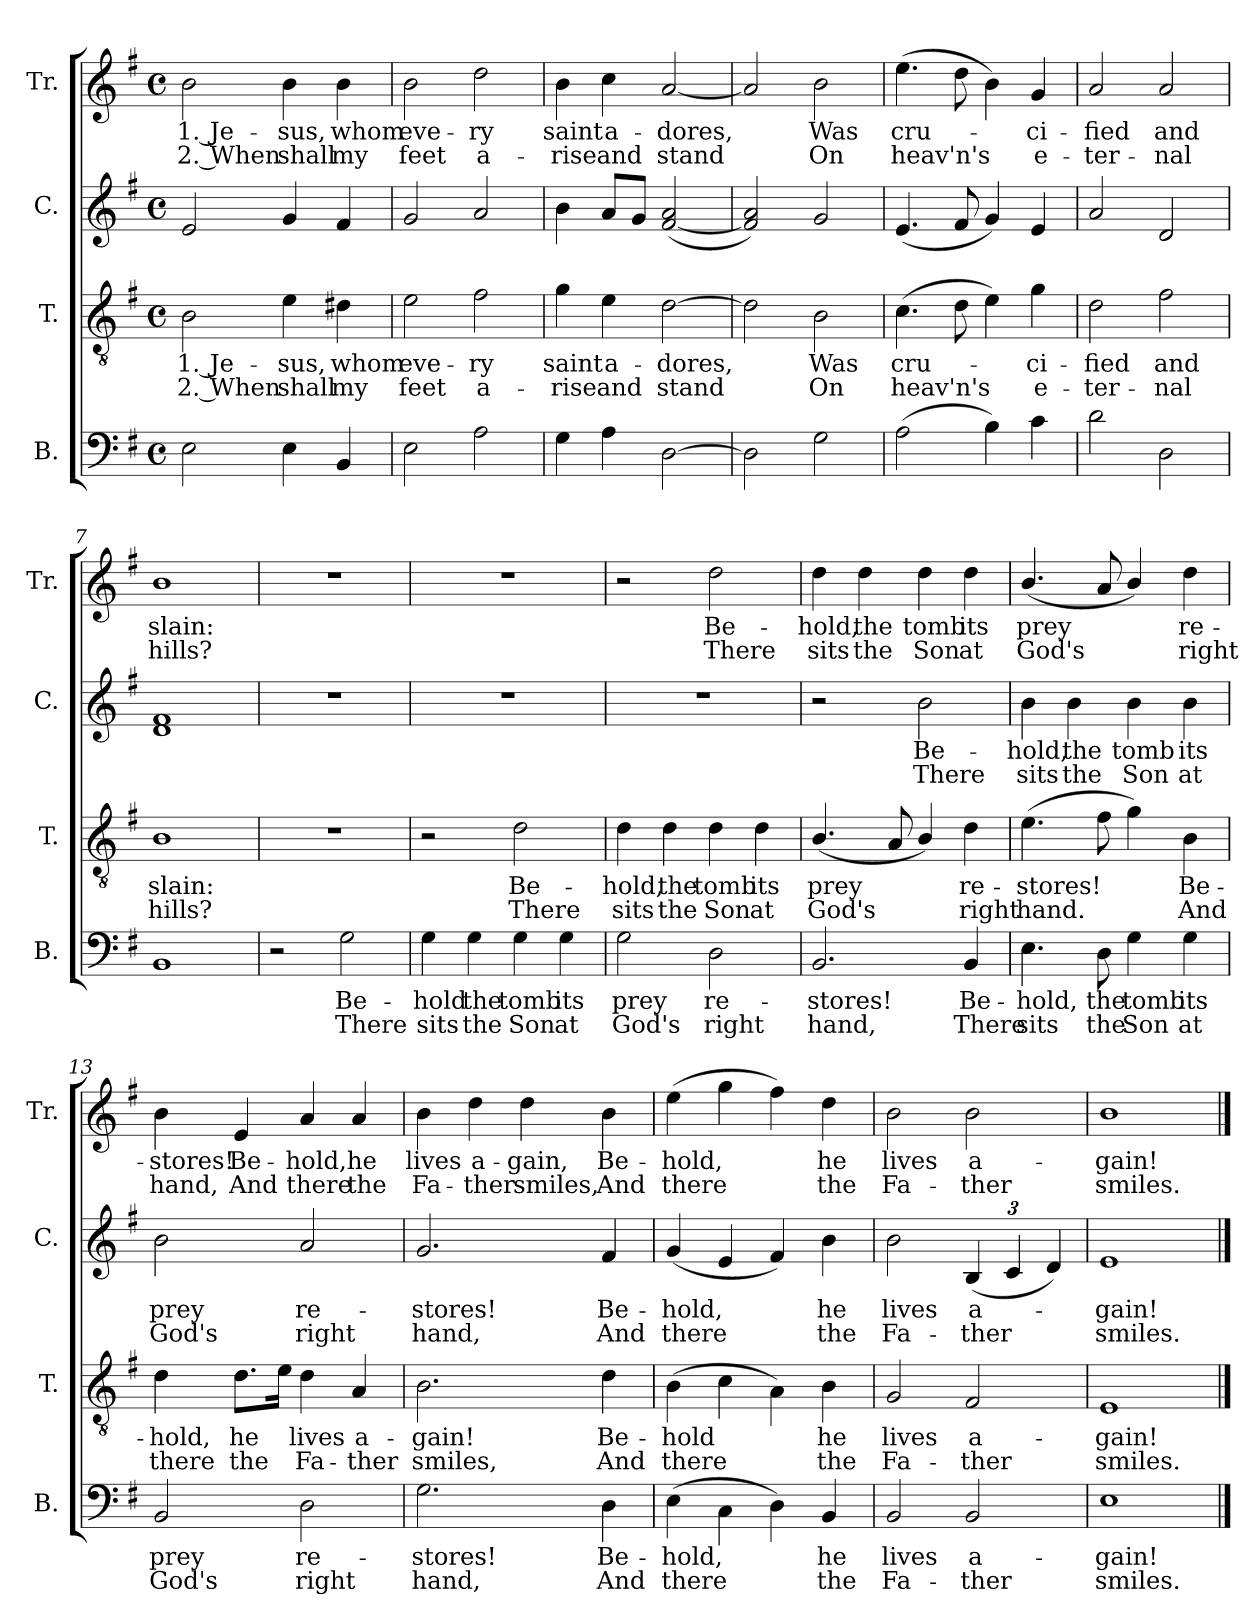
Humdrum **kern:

**kern	**text	**text	**kern	**text	**text	**kern	**text	**text	**kern	**text	**text
*part4	*part4	*part4	*part3	*part3	*part3	*part2	*part2	*part2	*part1	*part1	*part1
*staff4	*staff4	*staff4	*staff3	*staff3	*staff3	*staff2	*staff2	*staff2	*staff1	*staff1	*staff1
*I"B.	*	*	*I"T.	*	*	*I"C.	*	*	*I"Tr.	*	*
*I'B.	*	*	*I'T.	*	*	*I'C.	*	*	*I'Tr.	*	*
*clefF4	*	*	*clefGv2	*	*	*clefG2	*	*	*clefG2	*	*
*k[f#]	*	*	*k[f#]	*	*	*k[f#]	*	*	*k[f#]	*	*
*M4/4	*	*	*M4/4	*	*	*M4/4	*	*	*M4/4	*	*
*met(c)	*	*	*met(c)	*	*	*met(c)	*	*	*met(c)	*	*
*MM120	*	*	*MM120	*	*	*MM120	*	*	*MM120	*	*
=1	=1	=1	=1	=1	=1	=1	=1	=1	=1	=1	=1
!	!	!	!	!LO:LY:b	!LO:LY:b	!	!	!	!	!LO:LY:b	!LO:LY:b
2E\	.	.	2B\	1. Je-	2. When	2e/	.	.	2b\	1. Je-	2. When
!	!	!	!	!LO:LY:b	!LO:LY:b	!	!	!	!	!LO:LY:b	!LO:LY:b
4E\	.	.	4e\	-sus,	shall	4g/	.	.	4b\	-sus,	shall
!	!	!	!	!LO:LY:b	!LO:LY:b	!	!	!	!	!LO:LY:b	!LO:LY:b
4BB/	.	.	4d#X\	whom	my	4f#/	.	.	4b\	whom	my
=2	=2	=2	=2	=2	=2	=2	=2	=2	=2	=2	=2
!	!	!	!	!LO:LY:b	!LO:LY:b	!	!	!	!	!LO:LY:b	!LO:LY:b
2E\	.	.	2e\	eve-	feet	2g/	.	.	2b\	eve-	feet
!	!	!	!	!LO:LY:b	!LO:LY:b	!	!	!	!	!LO:LY:b	!LO:LY:b
2A\	.	.	2f#\	-ry	a-	2a/	.	.	2dd\	-ry	a-
=3	=3	=3	=3	=3	=3	=3	=3	=3	=3	=3	=3
!	!	!	!	!LO:LY:b	!LO:LY:b	!	!	!	!	!LO:LY:b	!LO:LY:b
4G\	.	.	4g\	saint	-rise	4b\	.	.	4b\	saint	-rise
!	!	!	!	!LO:LY:b	!LO:LY:b	!	!	!	!	!LO:LY:b	!LO:LY:b
4A\	.	.	4e\	a-	and	8a/L	.	.	4cc\	a-	and
.	.	.	.	.	.	8g/J	.	.	.	.	.
!	!	!	!	!LO:LY:b	!LO:LY:b	!	!	!	!	!LO:LY:b	!LO:LY:b
[2D\	.	.	[2d\	-dores,	stand	([2f#/ 2a/	.	.	[2a/	-dores,	stand
=4	=4	=4	=4	=4	=4	=4	=4	=4	=4	=4	=4
2D\]	.	.	2d\]	.	.	2f#/] 2a/)	.	.	2a/]	.	.
!	!	!	!	!LO:LY:b	!LO:LY:b	!	!	!	!	!LO:LY:b	!LO:LY:b
2G\	.	.	2B\	Was	On	2g/	.	.	2b\	Was	On
=5	=5	=5	=5	=5	=5	=5	=5	=5	=5	=5	=5
!	!	!	!	!LO:LY:b	!LO:LY:b	!	!	!	!	!LO:LY:b	!LO:LY:b
(2A\	.	.	(4.c\	cru-	heav'n's	(4.e/	.	.	(4.ee\	cru-	heav'n's
.	.	.	8d\	.	.	8f#/	.	.	8dd\	.	.
4B\)	.	.	4e\)	.	.	4g/)	.	.	4b\)	.	.
!	!	!	!	!LO:LY:b	!LO:LY:b	!	!	!	!	!LO:LY:b	!LO:LY:b
4c\	.	.	4g\	-ci-	e-	4e/	.	.	4g/	-ci-	e-
=6	=6	=6	=6	=6	=6	=6	=6	=6	=6	=6	=6
!	!	!	!	!LO:LY:b	!LO:LY:b	!	!	!	!	!LO:LY:b	!LO:LY:b
2d\	.	.	2d\	-fied	-ter-	2a/	.	.	2a/	-fied	-ter-
!	!	!	!	!LO:LY:b	!LO:LY:b	!	!	!	!	!LO:LY:b	!LO:LY:b
2D\	.	.	2f#\	and	-nal	2d/	.	.	2a/	and	-nal
=7	=7	=7	=7	=7	=7	=7	=7	=7	=7	=7	=7
!	!	!	!	!LO:LY:b	!LO:LY:b	!	!	!	!	!LO:LY:b	!LO:LY:b
1BB	.	.	1B	slain:	hills?	1d 1f#	.	.	1b	slain:	hills?
=8	=8	=8	=8	=8	=8	=8	=8	=8	=8	=8	=8
2r	.	.	1r	.	.	1r	.	.	1r	.	.
!	!LO:LY:b	!LO:LY:b	!	!	!	!	!	!	!	!	!
2G\	Be-	There	.	.	.	.	.	.	.	.	.
=9	=9	=9	=9	=9	=9	=9	=9	=9	=9	=9	=9
!	!LO:LY:b	!LO:LY:b	!	!	!	!	!	!	!	!	!
4G\	-hold	sits	2r	.	.	1r	.	.	1r	.	.
!	!LO:LY:b	!LO:LY:b	!	!	!	!	!	!	!	!	!
4G\	the	the	.	.	.	.	.	.	.	.	.
!	!LO:LY:b	!LO:LY:b	!	!LO:LY:b	!LO:LY:b	!	!	!	!	!	!
4G\	tomb	Son	2d\	Be-	There	.	.	.	.	.	.
!	!LO:LY:b	!LO:LY:b	!	!	!	!	!	!	!	!	!
4G\	its	at	.	.	.	.	.	.	.	.	.
=10	=10	=10	=10	=10	=10	=10	=10	=10	=10	=10	=10
!	!LO:LY:b	!LO:LY:b	!	!LO:LY:b	!LO:LY:b	!	!	!	!	!	!
2G\	prey	God's	4d\	-hold,	sits	1r	.	.	2r	.	.
!	!	!	!	!LO:LY:b	!LO:LY:b	!	!	!	!	!	!
.	.	.	4d\	the	the	.	.	.	.	.	.
!	!LO:LY:b	!LO:LY:b	!	!LO:LY:b	!LO:LY:b	!	!	!	!	!LO:LY:b	!LO:LY:b
2D\	re-	right	4d\	tomb	Son	.	.	.	2dd\	Be-	There
!	!	!	!	!LO:LY:b	!LO:LY:b	!	!	!	!	!	!
.	.	.	4d\	its	at	.	.	.	.	.	.
=11	=11	=11	=11	=11	=11	=11	=11	=11	=11	=11	=11
!	!LO:LY:b	!LO:LY:b	!	!LO:LY:b	!LO:LY:b	!	!	!	!	!LO:LY:b	!LO:LY:b
2.BB/	-stores!	hand,	(4.B/	prey	God's	2r	.	.	4dd\	-hold,	sits
!	!	!	!	!	!	!	!	!	!	!LO:LY:b	!LO:LY:b
.	.	.	.	.	.	.	.	.	4dd\	the	the
.	.	.	8A/	.	.	.	.	.	.	.	.
!	!	!	!	!	!	!	!LO:LY:b	!LO:LY:b	!	!LO:LY:b	!LO:LY:b
.	.	.	4B/)	.	.	2b\	Be-	There	4dd\	tomb	Son
!	!LO:LY:b	!LO:LY:b	!	!LO:LY:b	!LO:LY:b	!	!	!	!	!LO:LY:b	!LO:LY:b
4BB/	Be-	There	4d\	re-	right	.	.	.	4dd\	its	at
=12	=12	=12	=12	=12	=12	=12	=12	=12	=12	=12	=12
!	!LO:LY:b	!LO:LY:b	!	!LO:LY:b	!LO:LY:b	!	!LO:LY:b	!LO:LY:b	!	!LO:LY:b	!LO:LY:b
4.E\	-hold,	sits	(4.e\	-stores!	hand.	4b\	-hold,	sits	(4.b/	prey	God's
!	!	!	!	!	!	!	!LO:LY:b	!LO:LY:b	!	!	!
.	.	.	.	.	.	4b\	the	the	.	.	.
!	!LO:LY:b	!LO:LY:b	!	!	!	!	!	!	!	!	!
8D\	the	the	8f#\	.	.	.	.	.	8a/	.	.
!	!LO:LY:b	!LO:LY:b	!	!	!	!	!LO:LY:b	!LO:LY:b	!	!	!
4G\	tomb	Son	4g\)	.	.	4b\	tomb	Son	4b/)	.	.
!	!LO:LY:b	!LO:LY:b	!	!LO:LY:b	!LO:LY:b	!	!LO:LY:b	!LO:LY:b	!	!LO:LY:b	!LO:LY:b
4G\	its	at	4B\	Be-	And	4b\	its	at	4dd\	re-	right
=13	=13	=13	=13	=13	=13	=13	=13	=13	=13	=13	=13
!	!LO:LY:b	!LO:LY:b	!	!LO:LY:b	!LO:LY:b	!	!LO:LY:b	!LO:LY:b	!	!LO:LY:b	!LO:LY:b
2BB/	prey	God's	4d\	-hold,	there	2b\	prey	God's	4b\	-stores!	hand,
!	!	!	!	!LO:LY:b	!LO:LY:b	!	!	!	!	!LO:LY:b	!LO:LY:b
.	.	.	8.d\L	he	the	.	.	.	4e/	Be-	And
.	.	.	16e\Jk	.	.	.	.	.	.	.	.
!	!LO:LY:b	!LO:LY:b	!	!LO:LY:b	!LO:LY:b	!	!LO:LY:b	!LO:LY:b	!	!LO:LY:b	!LO:LY:b
2D\	re-	right	4d\	lives	Fa-	2a/	re-	right	4a/	-hold,	there
!	!	!	!	!LO:LY:b	!LO:LY:b	!	!	!	!	!LO:LY:b	!LO:LY:b
.	.	.	4A/	a-	-ther	.	.	.	4a/	he	the
=14	=14	=14	=14	=14	=14	=14	=14	=14	=14	=14	=14
!	!LO:LY:b	!LO:LY:b	!	!LO:LY:b	!LO:LY:b	!	!LO:LY:b	!LO:LY:b	!	!LO:LY:b	!LO:LY:b
2.G\	-stores!	hand,	2.B\	-gain!	smiles,	2.g/	-stores!	hand,	4b\	lives	Fa-
!	!	!	!	!	!	!	!	!	!	!LO:LY:b	!LO:LY:b
.	.	.	.	.	.	.	.	.	4dd\	a-	-ther
!	!	!	!	!	!	!	!	!	!	!LO:LY:b	!LO:LY:b
.	.	.	.	.	.	.	.	.	4dd\	-gain,	smiles,
!	!LO:LY:b	!LO:LY:b	!	!LO:LY:b	!LO:LY:b	!	!LO:LY:b	!LO:LY:b	!	!LO:LY:b	!LO:LY:b
4D\	Be-	And	4d\	Be-	And	4f#/	Be-	And	4b\	Be-	And
=15	=15	=15	=15	=15	=15	=15	=15	=15	=15	=15	=15
!	!LO:LY:b	!LO:LY:b	!	!LO:LY:b	!LO:LY:b	!	!LO:LY:b	!LO:LY:b	!	!LO:LY:b	!LO:LY:b
(4E\	-hold,	there	(4B\	-hold	there	(4g/	-hold,	there	(4ee\	-hold,	there
4C\	.	.	4c\	.	.	4e/	.	.	4gg\	.	.
4D\)	.	.	4A\)	.	.	4f#/)	.	.	4ff#\)	.	.
!	!LO:LY:b	!LO:LY:b	!	!LO:LY:b	!LO:LY:b	!	!LO:LY:b	!LO:LY:b	!	!LO:LY:b	!LO:LY:b
4BB/	he	the	4B\	he	the	4b\	he	the	4dd\	he	the
=16	=16	=16	=16	=16	=16	=16	=16	=16	=16	=16	=16
!	!LO:LY:b	!LO:LY:b	!	!LO:LY:b	!LO:LY:b	!	!LO:LY:b	!LO:LY:b	!	!LO:LY:b	!LO:LY:b
2BB/	lives	Fa-	2G/	lives	Fa-	2b\	lives	Fa-	2b\	lives	Fa-
!	!LO:LY:b	!LO:LY:b	!	!LO:LY:b	!LO:LY:b	!	!	!	!	!	!
*	*	*	*	*	*	*Xbrackettup	*	*	*	*	*
!	!	!	!	!	!	!	!LO:LY:b	!LO:LY:b	!	!LO:LY:b	!LO:LY:b
2BB/	a-	-ther	2F#/	a-	-ther	(>6B/	a-	-ther	2b\	a-	-ther
.	.	.	.	.	.	6c/	.	.	.	.	.
.	.	.	.	.	.	6d/)	.	.	.	.	.
=17	=17	=17	=17	=17	=17	=17	=17	=17	=17	=17	=17
!	!LO:LY:b	!LO:LY:b	!	!LO:LY:b	!LO:LY:b	!	!LO:LY:b	!LO:LY:b	!	!LO:LY:b	!LO:LY:b
1E	-gain!	smiles.	1E	-gain!	smiles.	1e	-gain!	smiles.	1b	-gain!	smiles.
==	==	==	==	==	==	==	==	==	==	==	==
*-	*-	*-	*-	*-	*-	*-	*-	*-	*-	*-	*-
